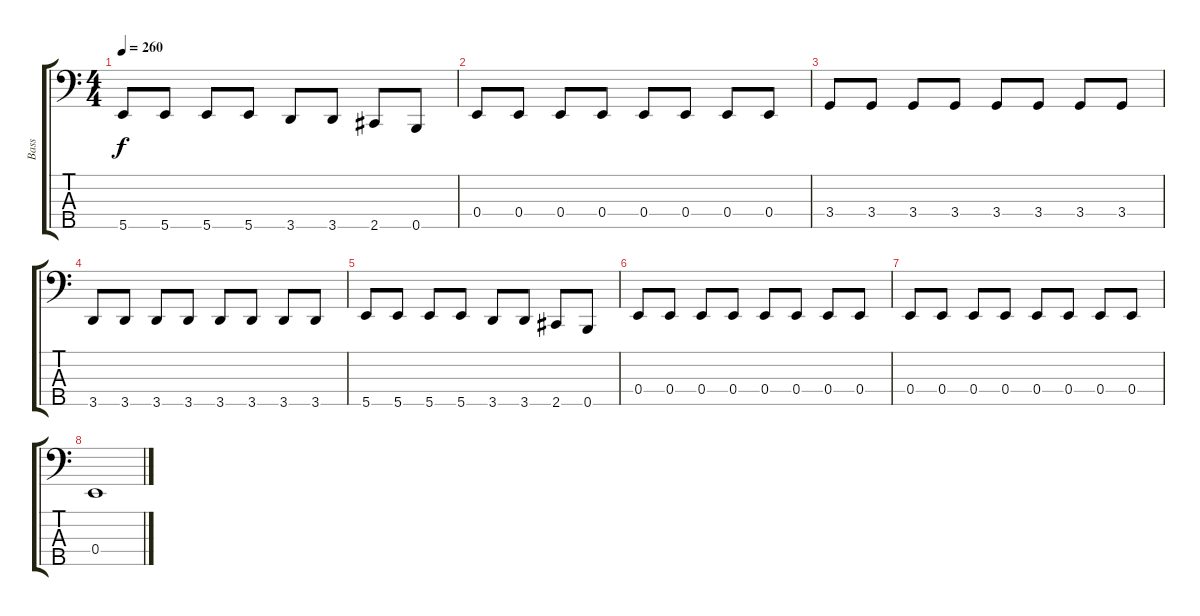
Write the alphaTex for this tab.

\track ("Bass" "Bass") {instrument electricbassfinger}
\staff {score tabs}
\tuning (G2 D2 A1 E1 B0) {hide}
\ts (4 4)
\tempo 260
\clef f4
\ks c
5.5.8{dy f} 5.5.8 5.5.8 5.5.8 3.5.8 3.5.8 2.5.8 0.5.8 |
0.4.8 0.4.8 0.4.8 0.4.8 0.4.8 0.4.8 0.4.8 0.4.8 |
3.4.8 3.4.8 3.4.8 3.4.8 3.4.8 3.4.8 3.4.8 3.4.8 |
3.5.8 3.5.8 3.5.8 3.5.8 3.5.8 3.5.8 3.5.8 3.5.8 |
5.5.8 5.5.8 5.5.8 5.5.8 3.5.8 3.5.8 2.5.8 0.5.8 |
0.4.8 0.4.8 0.4.8 0.4.8 0.4.8 0.4.8 0.4.8 0.4.8 |
0.4.8 0.4.8 0.4.8 0.4.8 0.4.8 0.4.8 0.4.8 0.4.8 |
0.4.1
